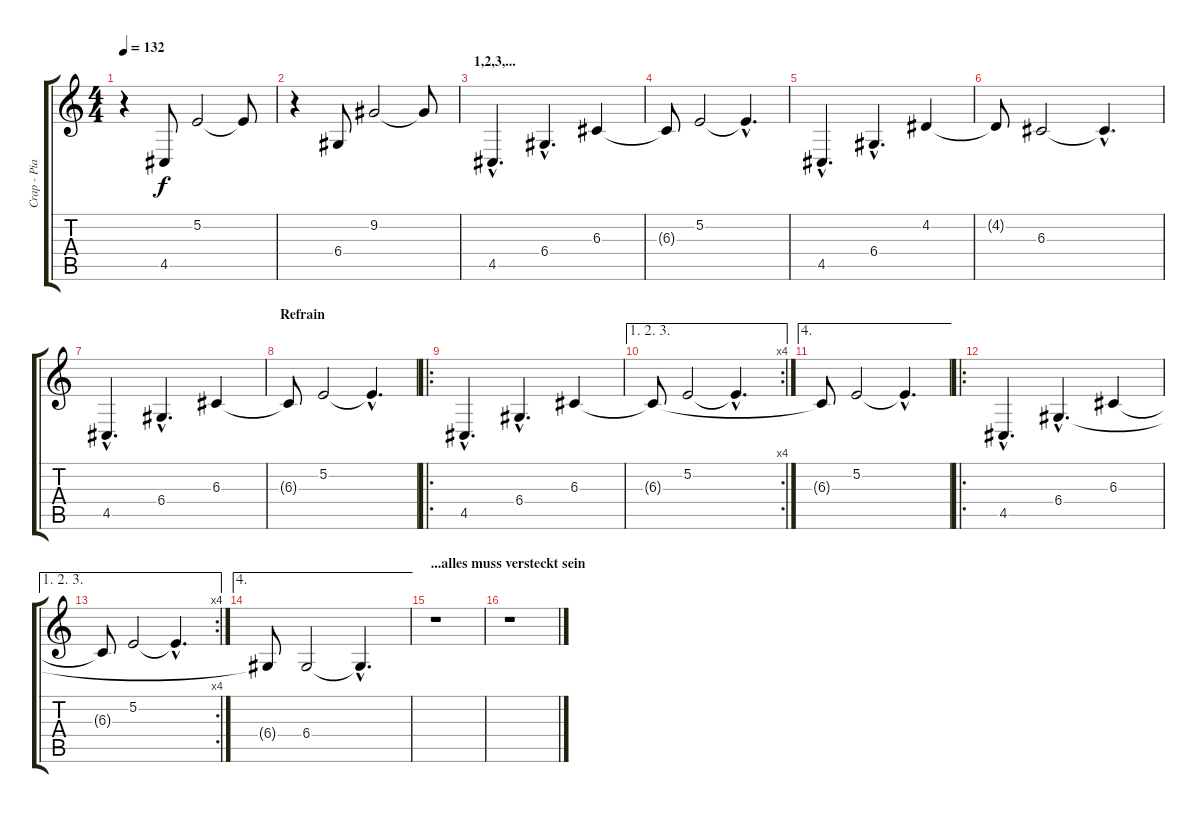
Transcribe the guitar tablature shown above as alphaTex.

\track ("Crap - Piano" "Crap - Pia") {instrument brightacousticpiano}
\staff {score tabs}
\tuning (E4 B3 G3 D3 A2 E2) {hide}
\ts (4 4)
\tempo 132
\clef g2
\ks c
r.4{dy f} 4.5.8 5.2.2 5.2{t}.8 |
r.4 6.4.8 9.2.2 9.2{t}.8 |
\section ("" "1,2,3,...")
4.5{hac}.4{d} 6.4{hac}.4{d} 6.3.4 |
6.3{t}.8 5.2.2 5.2{hac t}.4{d} |
4.5{hac}.4{d} 6.4{hac}.4{d} 4.2.4 |
4.2{t}.8 6.3.2 6.3{hac t}.4{d} |
4.5{hac}.4{d} 6.4{hac}.4{d} 6.3.4 |
\section ("" "Refrain")
6.3{t}.8 5.2.2 5.2{hac t}.4{d} |
\ro
4.5{hac}.4{d} 6.4{hac}.4{d} 6.3.4 |
\ae (1 2 3)
\rc 4
6.3{t}.8 5.2.2 5.2{hac t}.4{d} |
\ae 4
6.3{t}.8 5.2.2 5.2{hac t}.4{d} |
\ro
4.5{hac}.4{d} 6.4{hac}.4{d} 6.3.4 |
\ae (1 2 3)
\rc 4
6.3{t}.8 5.2.2 5.2{hac t}.4{d} |
\ae 4
6.4{t}.8 6.4.2 6.4{hac t}.4{d} |
\section ("" "...alles muss versteckt sein")
r.1 |
r.1
